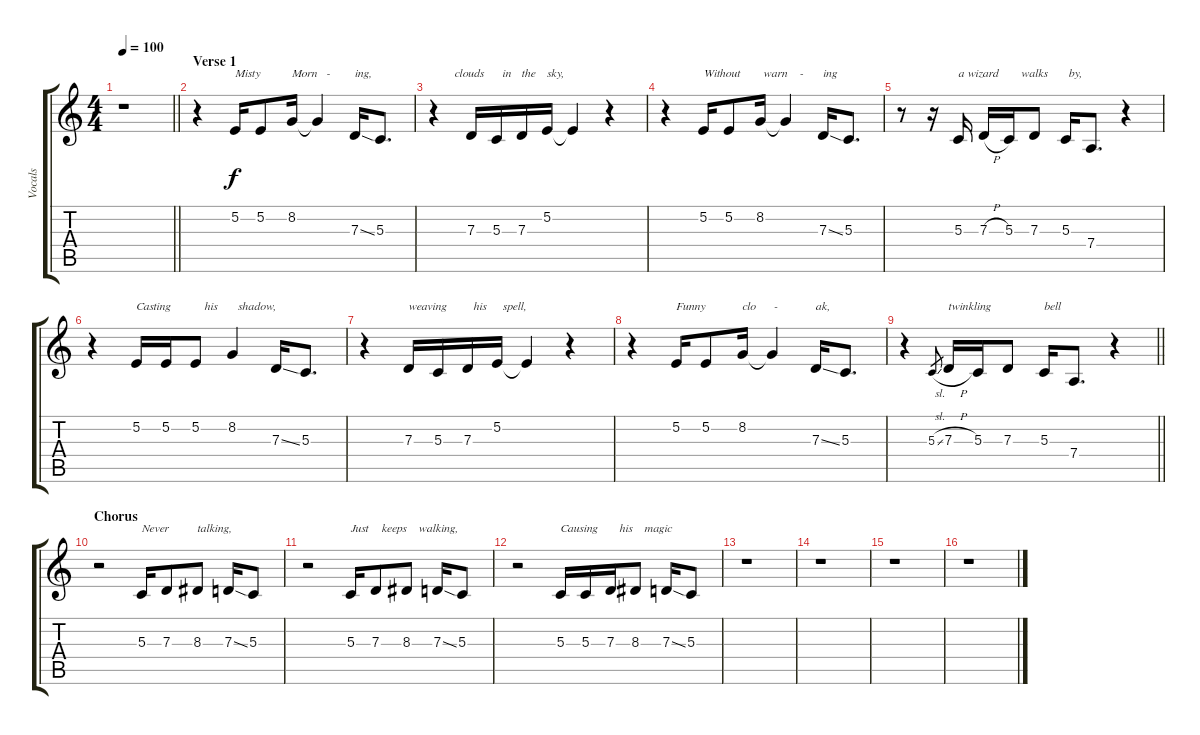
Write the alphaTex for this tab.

\track ("Vocals" "Vocals") {instrument tenorsax}
\staff {score tabs}
\tuning (E4 B3 G3 D3 A2 E2) {hide}
\ts (4 4)
\tempo 100
\clef g2
\barLineRight lightlight
\ks c
r.1{dy f} |
\section ("" "Verse 1")
r.4 5.2.16{txt "Misty"} 5.2.8 8.2.16{txt "Morn   -"} 8.2{t}.4 7.3{ss}.16{txt "ing,"} 5.3.8{d} |
r.4{txt "       clouds"} 7.3.16 5.3.16{txt "  in"} 7.3.16{txt "the"} 5.2.16{txt "sky,"} 5.2{t}.4 r.4 |
r.4 5.2.16{txt "Without"} 5.2.8 8.2.16{txt " warn    -"} 8.2{t}.4 7.3{ss}.16{txt "ing"} 5.3.8{d} |
r.8 r.16 5.3.16{txt "a wizard"} 7.3{h}.16 5.3.16{txt "    walks"} 7.3.8 5.3.16{txt " by,"} 7.4.8{d} r.4 |
r.4 5.2.16{txt "Casting"} 5.2.16 5.2.8{txt "   his"} 8.2.4{txt "  shadow,"} 7.3{ss}.16 5.3.8{d} |
r.4 7.3.16{txt "weaving"} 5.3.16 7.3.16{txt "  his"} 5.2.16{txt "  spell,"} 5.2{t}.4 r.4 |
r.4 5.2.16{txt "Funny"} 5.2.8 8.2.16{txt "clo      -"} 8.2{t}.4 7.3{ss}.16{txt "ak,"} 5.3.8{d} |
\barLineRight lightlight
r.4 5.3{sl}.8{gr} 7.3{h}.16{txt "twinkling"} 5.3.16 7.3.8 5.3.16{txt "bell"} 7.4.8{d} r.4 |
\section ("" "Chorus")
r.2 5.3.16{txt "Never"} 7.3.8 8.3.8{txt "talking,"} 7.3{ss}.16 5.3.8 |
r.2 5.3.16{txt "Just"} 7.3.8{txt "  keeps"} 8.3.8{txt "    walking,"} 7.3{ss}.16 5.3.8 |
r.2 5.3.16{txt "Causing"} 5.3.16 7.3.16{txt "   his"} 8.3.8{txt "   magic"} 7.3{ss}.16 5.3.8 |
r.1 |
r.1 |
r.1 |
r.1
